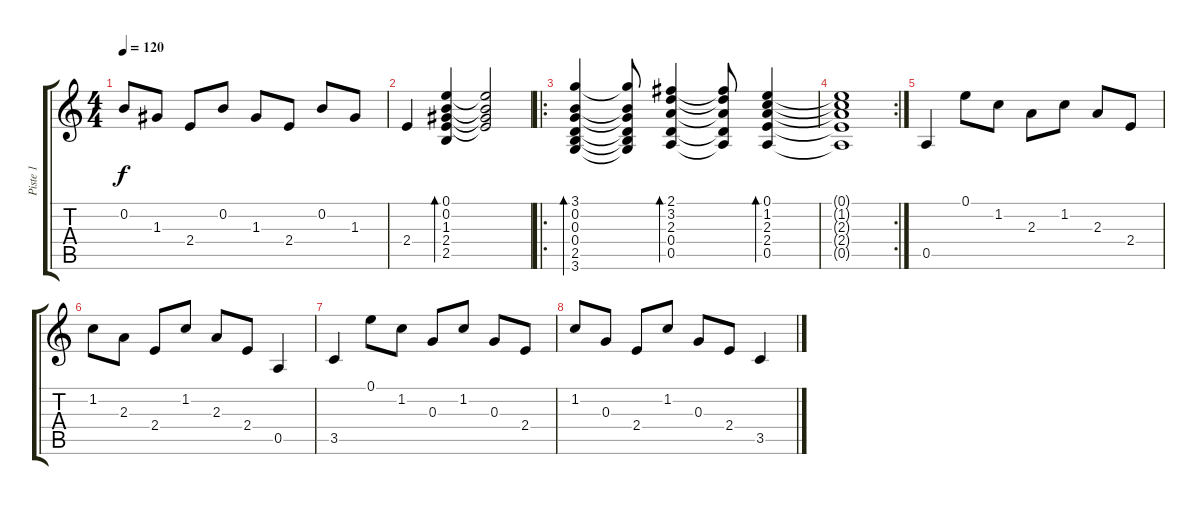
\track ("Piste 1" "Piste 1") {instrument acousticguitarsteel}
\staff {score tabs}
\tuning (E4 B3 G3 D3 A2 E2) {hide}
\ts (4 4)
\tempo 120
\clef g2
\ks c
0.2.8{dy f} 1.3.8 2.4.8 0.2.8 1.3.8 2.4.8 0.2.8 1.3.8 |
2.4.4 (0.1 0.2 1.3 2.4 2.5).4{bd 480} (0.1{t} 0.2{t} 1.3{t} 2.4{t}).2 |
\ro
(3.1 0.2 0.3 0.4 2.5 3.6).4{bd 480} (3.1{t} 0.2{t} 0.3{t} 0.4{t} 2.5{t} 3.6{t}).8 (2.1 3.2 2.3 0.4 0.5).4{bd 480} (2.1{t} 3.2{t} 2.3{t} 0.4{t} 0.5{t}).8 (0.1 1.2 2.3 2.4 0.5).4{bd 480} |
\rc 2
(0.1{t} 1.2{t} 2.3{t} 2.4{t} 0.5{t}).1 |
0.5.4 0.1.8 1.2.8 2.3.8 1.2.8 2.3.8 2.4.8 |
1.2.8 2.3.8 2.4.8 1.2.8 2.3.8 2.4.8 0.5.4 |
3.5.4 0.1.8 1.2.8 0.3.8 1.2.8 0.3.8 2.4.8 |
1.2.8 0.3.8 2.4.8 1.2.8 0.3.8 2.4.8 3.5.4
